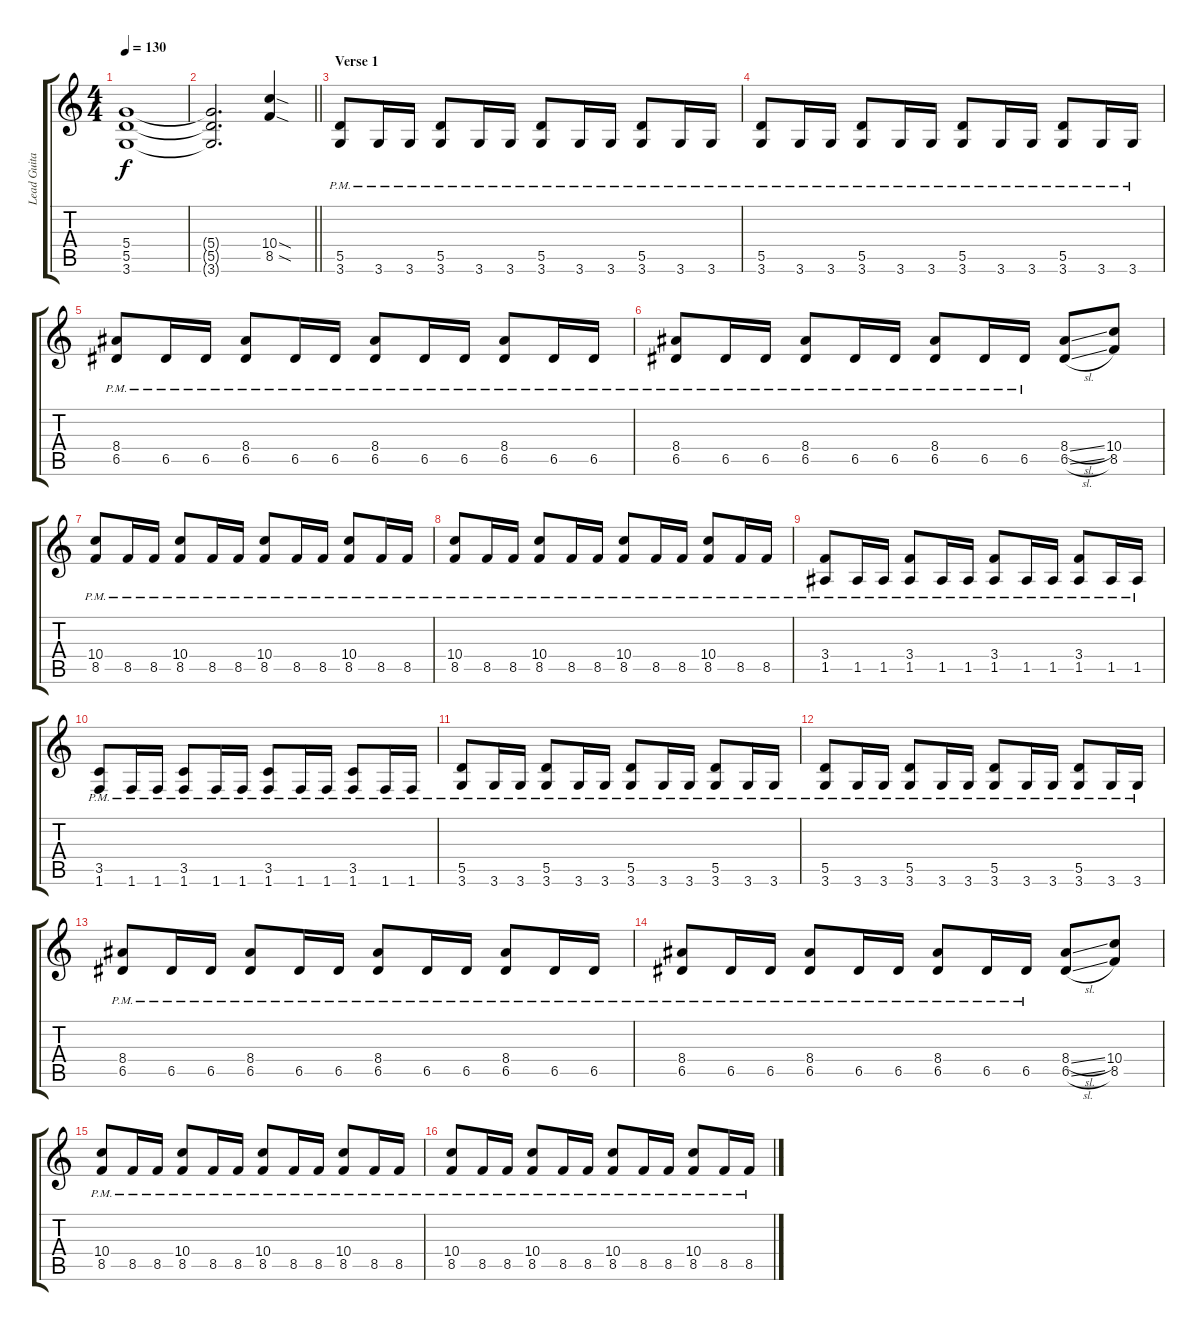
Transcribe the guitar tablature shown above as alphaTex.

\track ("Lead Guitar" "Lead Guita") {instrument distortionguitar}
\staff {score tabs}
\tuning (E4 B3 G3 D3 A2 E2) {hide}
\ts (4 4)
\tempo 130
\clef g2
\ks c
(5.4 5.5 3.6).1{dy f} |
\barLineRight lightlight
(5.4{t} 5.5{t} 3.6{t}).2{d} (10.4{sod} 8.5{sod}).4 |
\section ("" "Verse 1")
(5.5{pm} 3.6{pm}).8 3.6{pm}.16 3.6{pm}.16 (5.5{pm} 3.6{pm}).8 3.6{pm}.16 3.6{pm}.16 (5.5{pm} 3.6{pm}).8 3.6{pm}.16 3.6{pm}.16 (5.5{pm} 3.6{pm}).8 3.6{pm}.16 3.6{pm}.16 |
(5.5{pm} 3.6{pm}).8 3.6{pm}.16 3.6{pm}.16 (5.5{pm} 3.6{pm}).8 3.6{pm}.16 3.6{pm}.16 (5.5{pm} 3.6{pm}).8 3.6{pm}.16 3.6{pm}.16 (5.5{pm} 3.6{pm}).8 3.6{pm}.16 3.6{pm}.16 |
(8.4{pm} 6.5{pm}).8 6.5{pm}.16 6.5{pm}.16 (8.4{pm} 6.5{pm}).8 6.5{pm}.16 6.5{pm}.16 (8.4{pm} 6.5{pm}).8 6.5{pm}.16 6.5{pm}.16 (8.4{pm} 6.5{pm}).8 6.5{pm}.16 6.5{pm}.16 |
(8.4{pm} 6.5{pm}).8 6.5{pm}.16 6.5{pm}.16 (8.4{pm} 6.5{pm}).8 6.5{pm}.16 6.5{pm}.16 (8.4{pm} 6.5{pm}).8 6.5{pm}.16 6.5{pm}.16 (8.4{sl} 6.5{sl}).8 (10.4 8.5).8 |
(10.4{pm} 8.5{pm}).8 8.5{pm}.16 8.5{pm}.16 (10.4{pm} 8.5{pm}).8 8.5{pm}.16 8.5{pm}.16 (10.4{pm} 8.5{pm}).8 8.5{pm}.16 8.5{pm}.16 (10.4{pm} 8.5{pm}).8 8.5{pm}.16 8.5{pm}.16 |
(10.4{pm} 8.5{pm}).8 8.5{pm}.16 8.5{pm}.16 (10.4{pm} 8.5{pm}).8 8.5{pm}.16 8.5{pm}.16 (10.4{pm} 8.5{pm}).8 8.5{pm}.16 8.5{pm}.16 (10.4{pm} 8.5{pm}).8 8.5{pm}.16 8.5{pm}.16 |
(3.4{pm} 1.5{pm}).8 1.5{pm}.16 1.5{pm}.16 (3.4{pm} 1.5{pm}).8 1.5{pm}.16 1.5{pm}.16 (3.4{pm} 1.5{pm}).8 1.5{pm}.16 1.5{pm}.16 (3.4{pm} 1.5{pm}).8 1.5{pm}.16 1.5{pm}.16 |
(3.5{pm} 1.6{pm}).8 1.6{pm}.16 1.6{pm}.16 (3.5{pm} 1.6{pm}).8 1.6{pm}.16 1.6{pm}.16 (3.5{pm} 1.6{pm}).8 1.6{pm}.16 1.6{pm}.16 (3.5{pm} 1.6{pm}).8 1.6{pm}.16 1.6{pm}.16 |
(5.5{pm} 3.6{pm}).8 3.6{pm}.16 3.6{pm}.16 (5.5{pm} 3.6{pm}).8 3.6{pm}.16 3.6{pm}.16 (5.5{pm} 3.6{pm}).8 3.6{pm}.16 3.6{pm}.16 (5.5{pm} 3.6{pm}).8 3.6{pm}.16 3.6{pm}.16 |
(5.5{pm} 3.6{pm}).8 3.6{pm}.16 3.6{pm}.16 (5.5{pm} 3.6{pm}).8 3.6{pm}.16 3.6{pm}.16 (5.5{pm} 3.6{pm}).8 3.6{pm}.16 3.6{pm}.16 (5.5{pm} 3.6{pm}).8 3.6{pm}.16 3.6{pm}.16 |
(8.4{pm} 6.5{pm}).8 6.5{pm}.16 6.5{pm}.16 (8.4{pm} 6.5{pm}).8 6.5{pm}.16 6.5{pm}.16 (8.4{pm} 6.5{pm}).8 6.5{pm}.16 6.5{pm}.16 (8.4{pm} 6.5{pm}).8 6.5{pm}.16 6.5{pm}.16 |
(8.4{pm} 6.5{pm}).8 6.5{pm}.16 6.5{pm}.16 (8.4{pm} 6.5{pm}).8 6.5{pm}.16 6.5{pm}.16 (8.4{pm} 6.5{pm}).8 6.5{pm}.16 6.5{pm}.16 (8.4{sl} 6.5{sl}).8 (10.4 8.5).8 |
(10.4{pm} 8.5{pm}).8 8.5{pm}.16 8.5{pm}.16 (10.4{pm} 8.5{pm}).8 8.5{pm}.16 8.5{pm}.16 (10.4{pm} 8.5{pm}).8 8.5{pm}.16 8.5{pm}.16 (10.4{pm} 8.5{pm}).8 8.5{pm}.16 8.5{pm}.16 |
(10.4{pm} 8.5{pm}).8 8.5{pm}.16 8.5{pm}.16 (10.4{pm} 8.5{pm}).8 8.5{pm}.16 8.5{pm}.16 (10.4{pm} 8.5{pm}).8 8.5{pm}.16 8.5{pm}.16 (10.4{pm} 8.5{pm}).8 8.5{pm}.16 8.5{pm}.16
